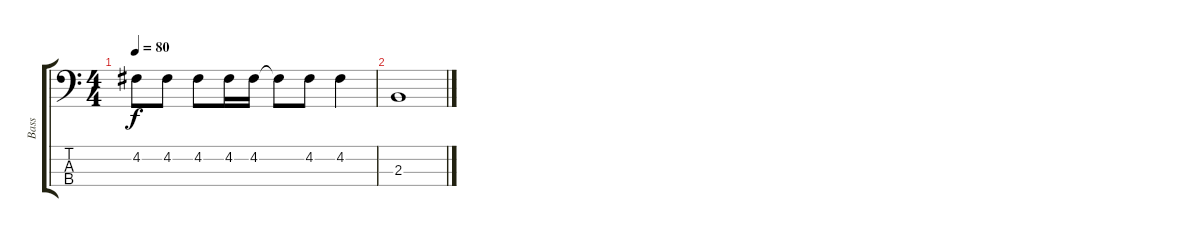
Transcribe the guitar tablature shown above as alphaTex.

\track ("Bass" "Bass") {instrument electricbassfinger}
\staff {score tabs}
\tuning (G2 D2 A1 E1) {hide}
\ts (4 4)
\tempo 80
\clef f4
\ks c
4.2.8{dy f} 4.2.8 4.2.8 4.2.16 4.2.16 4.2{t}.8 4.2.8 4.2.4 |
2.3.1
